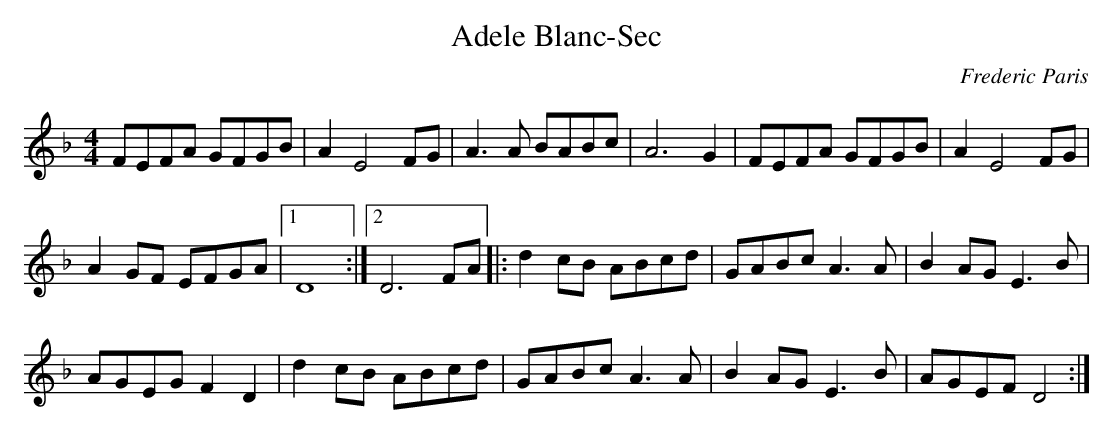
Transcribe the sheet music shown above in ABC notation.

X:1
T:Adele Blanc-Sec
C:Frederic Paris
L:1/8
M:4/4
K:D minor
FEFA GFGB | A2E4FG | A3A BABc | A6 G2 | FEFA GFGB | A2E4FG |
A2GF EFGA |1 D8 :|2 D6FA |: d2cB ABcd | GABcA3A | B2AG E3B |
AGEG F2D2 | d2cB ABcd | GABcA3A | B2AG E3B | AGEF D4 :|
